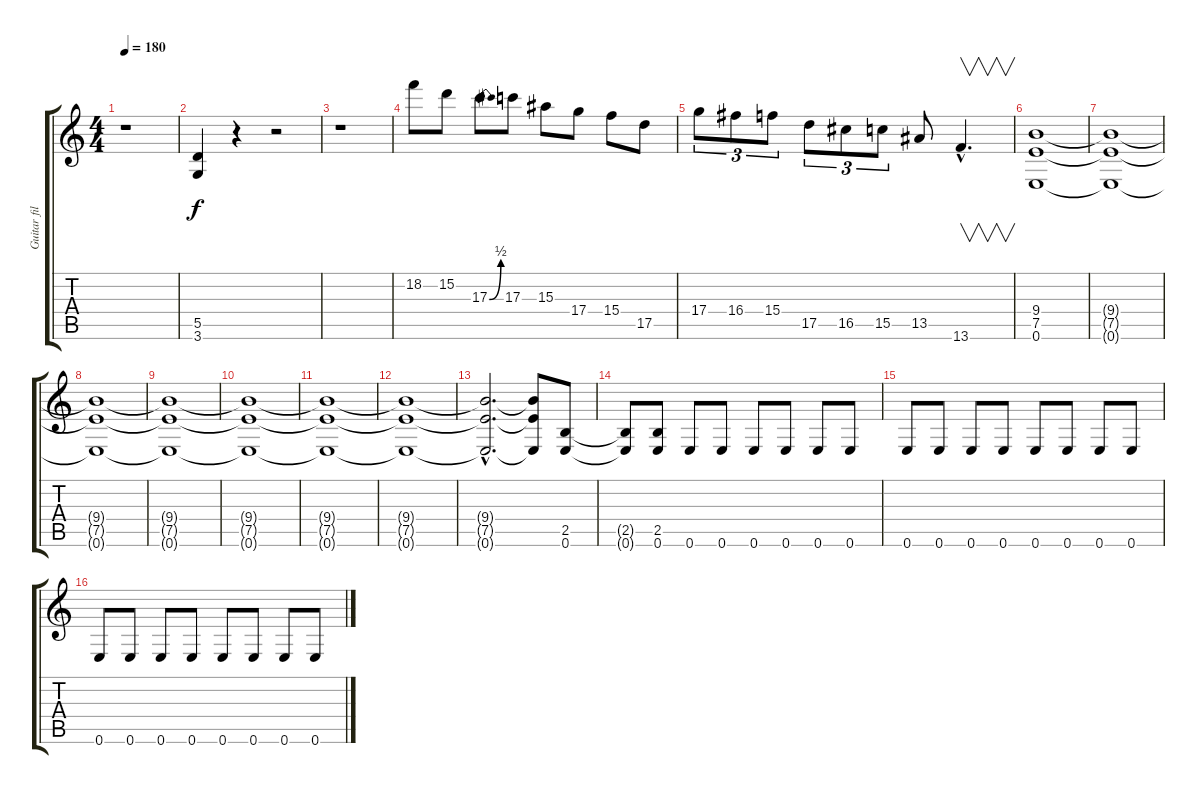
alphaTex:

\track ("Guitar fills" "Guitar fil") {instrument distortionguitar}
\staff {score tabs}
\tuning (E4 B3 G3 D3 A2 E2) {hide}
\ts (4 4)
\tempo 180
\clef g2
\ks c
r.1{dy f} |
(5.5 3.6).4 r.4 r.2 |
r.1 |
18.2.8 15.2.8 17.3{be (bend 0 0 60 2)}.8 17.3.8 15.3.8 17.4.8 15.4.8 17.5.8 |
17.4.8{tu (3 2)} 16.4.8{tu (3 2)} 15.4.8{tu (3 2)} 17.5.8{tu (3 2)} 16.5.8{tu (3 2)} 15.5.8{tu (3 2)} 13.5.8 13.6{hac}.4{v d} |
(9.4 7.5 0.6).1 |
(9.4{t} 7.5{t} 0.6{t}).1 |
(9.4{t} 7.5{t} 0.6{t}).1 |
(9.4{t} 7.5{t} 0.6{t}).1 |
(9.4{t} 7.5{t} 0.6{t}).1 |
(9.4{t} 7.5{t} 0.6{t}).1 |
(9.4{t} 7.5{t} 0.6{t}).1 |
(9.4{hac t} 7.5{hac t} 0.6{hac t}).2{d} (9.4{t} 7.5{t} 0.6{t}).8 (2.5 0.6).8 |
(2.5{t} 0.6{t}).8 (2.5 0.6).8 0.6.8 0.6.8 0.6.8 0.6.8 0.6.8 0.6.8 |
0.6.8 0.6.8 0.6.8 0.6.8 0.6.8 0.6.8 0.6.8 0.6.8 |
0.6.8 0.6.8 0.6.8 0.6.8 0.6.8 0.6.8 0.6.8 0.6.8
